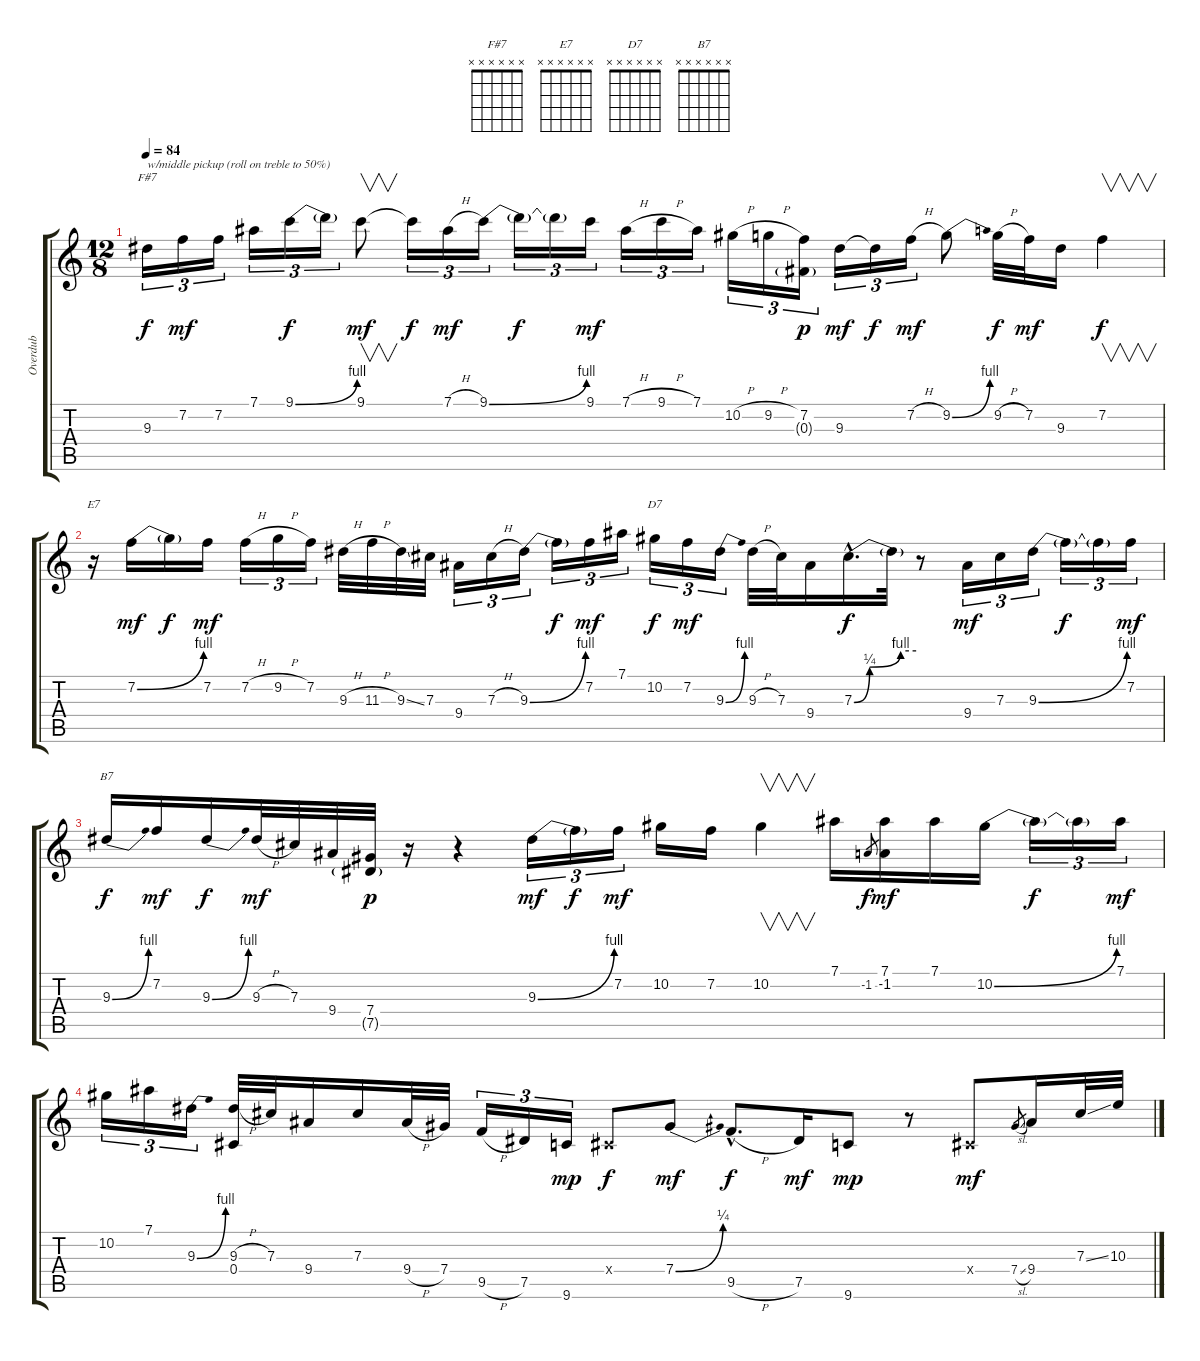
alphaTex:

\track ("Overdub" "Overdub") {instrument fretlessbass}
\staff {score tabs}
\tuning (Eb4 Bb3 Gb3 Db3 Ab2 Eb2) {hide}
\chord ("F#7" x x x x x x) {firstfret 0}
\chord ("E7" x x x x x x) {firstfret 0}
\chord ("D7" x x x x x x) {firstfret 0}
\chord ("B7" x x x x x x) {firstfret 0}
\ts (12 8)
\tempo 84
\clef g2
\ks c
9.3.16{tu (3 2) ch "F#7" txt "w/middle pickup (roll on treble to 50%)" dy f volume 11} 7.2.16{tu (3 2) dy mf} 7.2.16{tu (3 2)} 7.1.16{tu (3 2)} 9.1{be (bend 0 0 60 4)}.16{tu (3 2) dy f} 9.1{t}.16{tu (3 2)} 9.1.8{v dy mf} 9.1{t}.16{tu (3 2) dy f} 7.1{h}.16{tu (3 2) dy mf} 9.1{be (bend 0 0 60 4)}.16{tu (3 2)} 9.1{t}.16{tu (3 2) dy f} 9.1{t}.16{tu (3 2)} 9.1.16{tu (3 2) dy mf} 7.1{h}.16{tu (3 2)} 9.1{h}.16{tu (3 2)} 7.1.16{tu (3 2)} 10.2{h}.16{tu (3 2)} 9.2{h}.16{tu (3 2)} (7.2 0.3{g}).16{tu (3 2) dy p} 9.3.16{tu (3 2) dy mf} 9.3{t}.16{tu (3 2) dy f} 7.2{h}.16{tu (3 2) dy mf} 9.2{be (bend 0 0 60 4)}.8 9.2{h}.32{dy f} 7.2.32{dy mf} 9.3.16 7.2.4{v dy f} |
r.16{ch "E7"} 7.2{be (bend 0 0 60 4)}.16{dy mf} 7.2{t}.16{dy f} 7.2.16{dy mf} 7.2{h}.16{tu (3 2)} 9.2{h}.16{tu (3 2)} 7.2.16{tu (3 2)} 9.3{h}.32 11.3{h}.32 9.3{ss}.32 7.3.32 9.4.16{tu (3 2)} 7.3{h}.16{tu (3 2)} 9.3{be (bend 0 0 60 4)}.16{tu (3 2)} 9.3{t}.16{tu (3 2) dy f} 7.2.16{tu (3 2) dy mf} 7.1.16{tu (3 2)} 10.2.16{tu (3 2) ch "D7" dy f} 7.2.16{tu (3 2) dy mf} 9.3{be (bend 0 0 60 4)}.16{tu (3 2)} 9.3{h}.32 7.3.32 9.4.16 7.3{be (custom 0 0 15 1 45 4 60 4) hac}.16{d dy f} 7.3{t}.32 r.8 9.4.16{tu (3 2) dy mf} 7.3.16{tu (3 2)} 9.3{be (bend 0 0 60 4)}.16{tu (3 2)} 9.3{t}.16{tu (3 2) dy f} 9.3{t}.16{tu (3 2)} 7.2.16{tu (3 2) dy mf} |
9.3{be (bend 0 0 60 4)}.16{ch "B7" dy f} 7.2.16{dy mf} 9.3{be (bend 0 0 60 4)}.16{dy f} 9.3{h}.32{dy mf} 7.3.32 9.4.32 (7.4 7.5{g}).32{dy p} r.16 r.4 9.3{be (bend 0 0 60 4)}.16{tu (3 2) dy mf} 9.3{t}.16{tu (3 2) dy f} 7.2.16{tu (3 2) dy mf} 10.2.16 7.2.16 10.2.4{v} 7.1.16 -1.2.8{gr dy f} (7.1 -1.2).16{dy mf} 7.1.16 10.2{be (bend 0 0 60 4)}.16 10.2{t}.16{tu (3 2) dy f} 10.2{t}.16{tu (3 2)} 7.1.16{tu (3 2) dy mf} |
10.2.16{tu (3 2)} 7.1.16{tu (3 2)} 9.3{be (bend 0 0 60 4)}.16{tu (3 2)} (9.3{h} 0.4).32 7.3.32 9.4.16 7.3.16 9.4{h}.32 7.4.32 9.5{h}.16{tu (3 2)} 7.5.16{tu (3 2)} 9.6.16{tu (3 2) dy mp} 0.4{x}.8{dy f} 7.4{be (bend 0 0 60 1)}.8{dy mf} 9.5{h hac}.8{d dy f} 7.5.16{dy mf} 9.6.8{dy mp} r.8 0.4{x}.8{dy mf} 7.4{sl}.8{gr} 9.4.16 7.3{ss}.32 10.3.32
